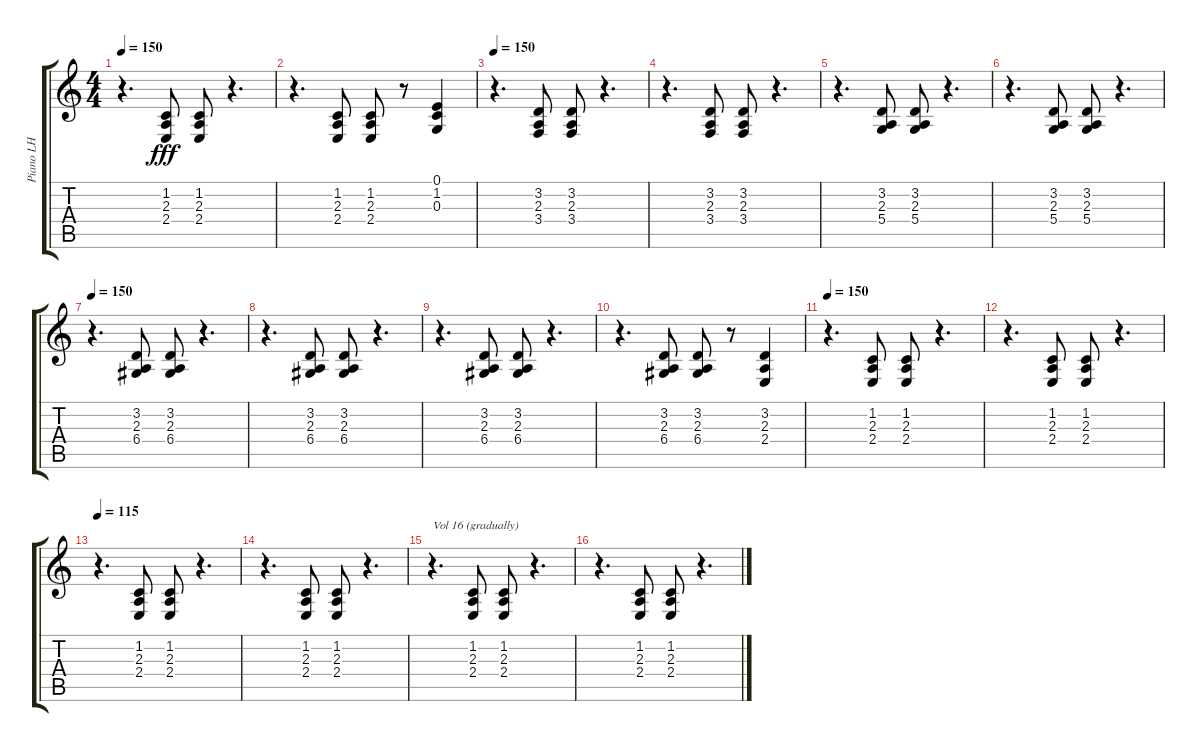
\track ("Piano LH" "Piano LH") {instrument acousticgrandpiano}
\staff {score tabs}
\tuning (E4 B3 G3 D3 A2 E2) {hide}
\ts (4 4)
\tempo 150
\clef g2
\ks c
r.4{d dy fff} (1.2 2.3 2.4).8 (1.2 2.3 2.4).8 r.4{d} |
r.4{d} (1.2 2.3 2.4).8 (1.2 2.3 2.4).8 r.8 (0.1 1.2 0.3).4 |
\tempo 150
r.4{d} (3.2 2.3 3.4).8 (3.2 2.3 3.4).8 r.4{d} |
r.4{d} (3.2 2.3 3.4).8 (3.2 2.3 3.4).8 r.4{d} |
r.4{d} (3.2 2.3 5.4).8 (3.2 2.3 5.4).8 r.4{d} |
r.4{d} (3.2 2.3 5.4).8 (3.2 2.3 5.4).8 r.4{d} |
\tempo 150
r.4{d} (3.2 2.3 6.4).8 (3.2 2.3 6.4).8 r.4{d} |
r.4{d} (3.2 2.3 6.4).8 (3.2 2.3 6.4).8 r.4{d} |
r.4{d} (3.2 2.3 6.4).8 (3.2 2.3 6.4).8 r.4{d} |
r.4{d} (3.2 2.3 6.4).8 (3.2 2.3 6.4).8 r.8 (3.2 2.3 2.4).4 |
\tempo 150
r.4{d} (1.2 2.3 2.4).8 (1.2 2.3 2.4).8 r.4{d} |
r.4{d} (1.2 2.3 2.4).8 (1.2 2.3 2.4).8 r.4{d} |
\tempo 115
r.4{d} (1.2 2.3 2.4).8 (1.2 2.3 2.4).8 r.4{d} |
r.4{d} (1.2 2.3 2.4).8 (1.2 2.3 2.4).8 r.4{d} |
r.4{d txt "Vol 16 (gradually)" volume 16} (1.2 2.3 2.4).8 (1.2 2.3 2.4).8 r.4{d} |
r.4{d} (1.2 2.3 2.4).8 (1.2 2.3 2.4).8 r.4{d}
